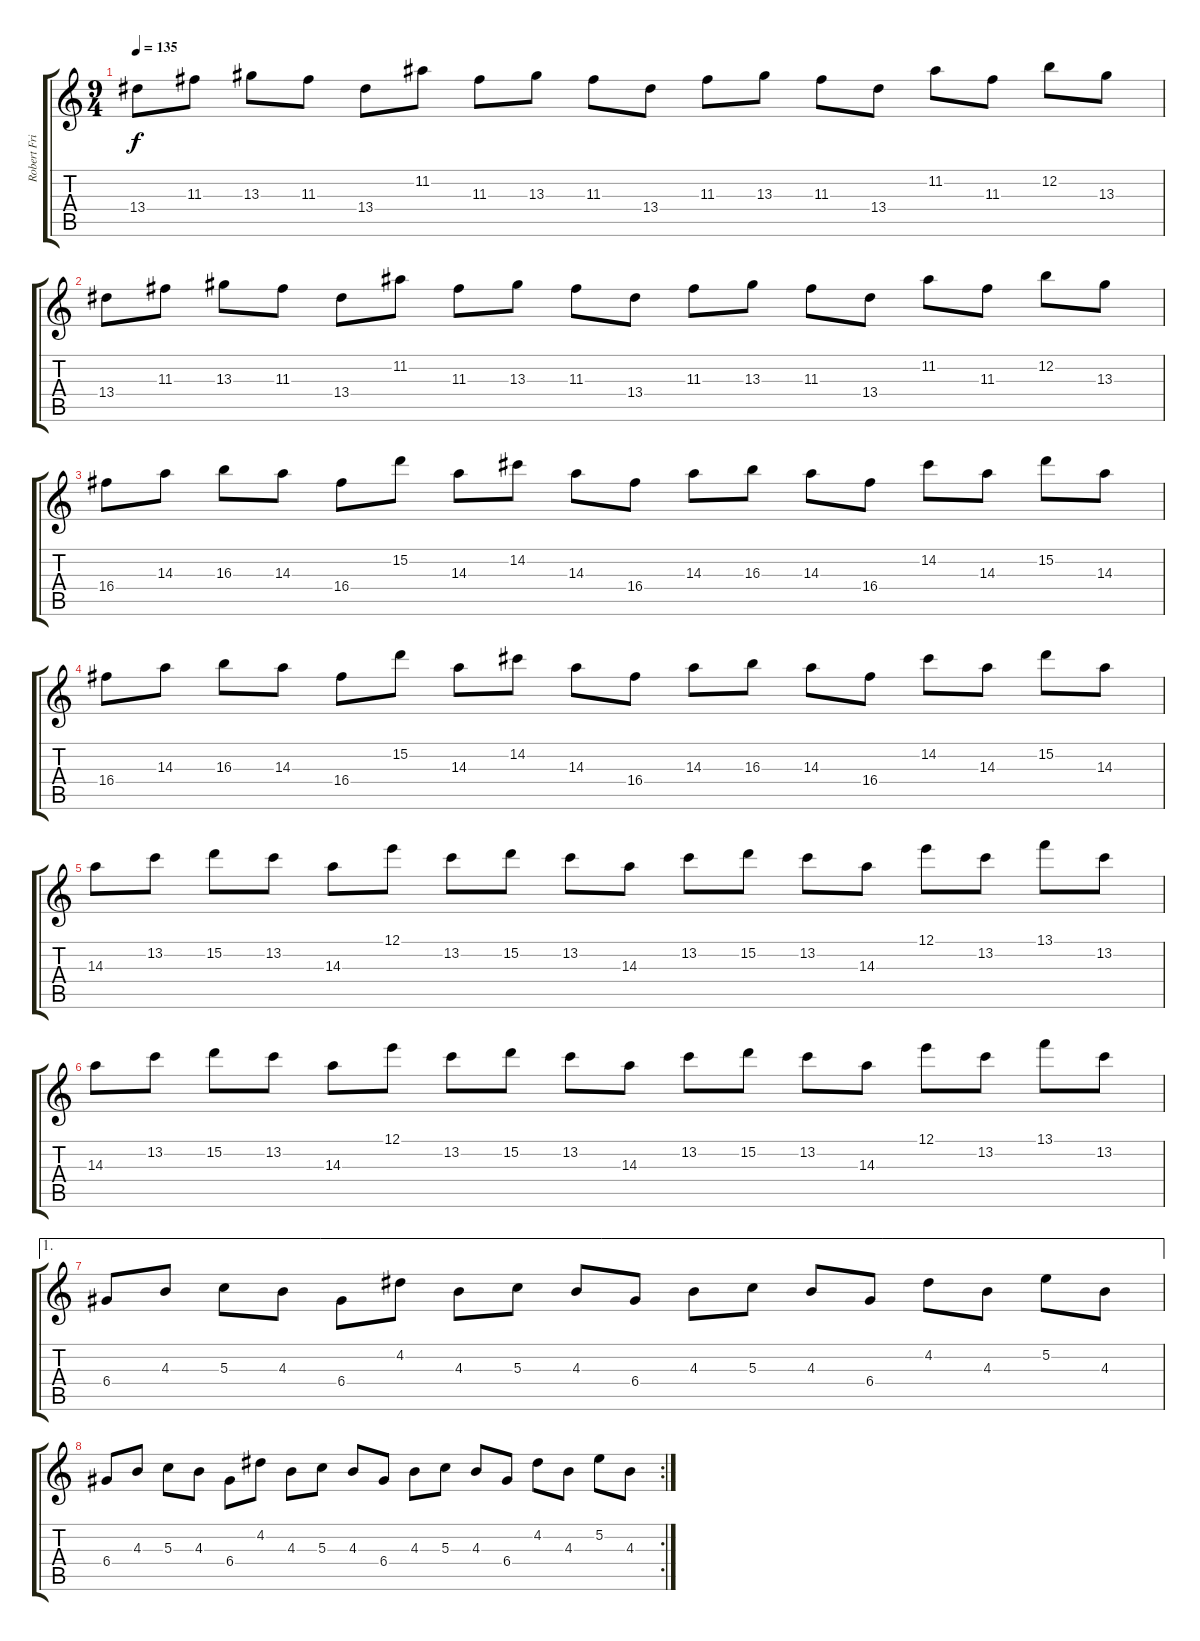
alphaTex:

\track ("Robert Fripp" "Robert Fri") {instrument distortionguitar}
\staff {score tabs}
\tuning (E4 B3 G3 D3 A2 E2) {hide}
\ts (9 4)
\tempo 135
\clef g2
\ks c
13.4.8{dy f} 11.3.8 13.3.8 11.3.8 13.4.8 11.2.8 11.3.8 13.3.8 11.3.8 13.4.8 11.3.8 13.3.8 11.3.8 13.4.8 11.2.8 11.3.8 12.2.8 13.3.8 |
13.4.8 11.3.8 13.3.8 11.3.8 13.4.8 11.2.8 11.3.8 13.3.8 11.3.8 13.4.8 11.3.8 13.3.8 11.3.8 13.4.8 11.2.8 11.3.8 12.2.8 13.3.8 |
16.4.8 14.3.8 16.3.8 14.3.8 16.4.8 15.2.8 14.3.8 14.2.8 14.3.8 16.4.8 14.3.8 16.3.8 14.3.8 16.4.8 14.2.8 14.3.8 15.2.8 14.3.8 |
16.4.8 14.3.8 16.3.8 14.3.8 16.4.8 15.2.8 14.3.8 14.2.8 14.3.8 16.4.8 14.3.8 16.3.8 14.3.8 16.4.8 14.2.8 14.3.8 15.2.8 14.3.8 |
14.3.8 13.2.8 15.2.8 13.2.8 14.3.8 12.1.8 13.2.8 15.2.8 13.2.8 14.3.8 13.2.8 15.2.8 13.2.8 14.3.8 12.1.8 13.2.8 13.1.8 13.2.8 |
14.3.8 13.2.8 15.2.8 13.2.8 14.3.8 12.1.8 13.2.8 15.2.8 13.2.8 14.3.8 13.2.8 15.2.8 13.2.8 14.3.8 12.1.8 13.2.8 13.1.8 13.2.8 |
\ae 1
6.4.8 4.3.8 5.3.8 4.3.8 6.4.8 4.2.8 4.3.8 5.3.8 4.3.8 6.4.8 4.3.8 5.3.8 4.3.8 6.4.8 4.2.8 4.3.8 5.2.8 4.3.8 |
\rc 2
6.4.8 4.3.8 5.3.8 4.3.8 6.4.8 4.2.8 4.3.8 5.3.8 4.3.8 6.4.8 4.3.8 5.3.8 4.3.8 6.4.8 4.2.8 4.3.8 5.2.8 4.3.8
